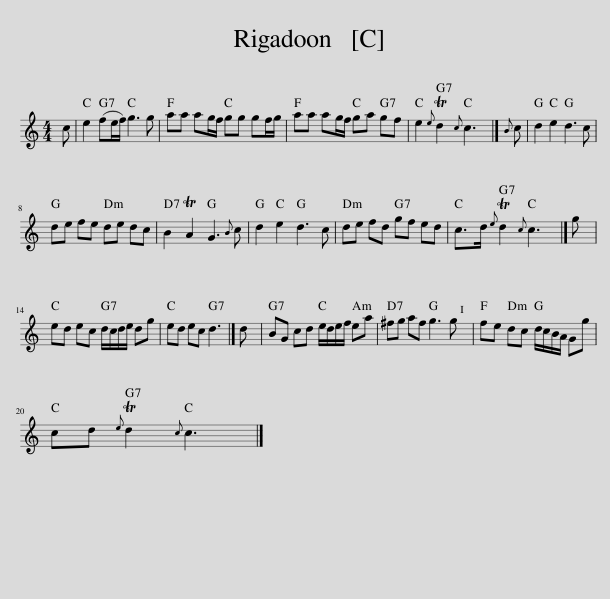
X:1
L:1/8
M:4/4
I:linebreak $
K:C
V:1 treble
V:1
 c | e2 (fe/f/) g3 g | aa ag/f/ gg gf/g/ | aa ag/f/ ga gf | e2{e} Td2{c} c3 |] %5
{B} c | d2 e2 d3 c |$ de fe de dc | B2 TA2 G3{B} c | d2 e2 d3 c | %10
 de fd gf ed | c>d{e} Td2{c} c3 |] g |$ ed ec d/c/d/e/ dg | ed ec d3 |] %15
 d | BG cd e/d/e/f/ ea | ^fg af g3 g | fe dc d/c/B/A/ Gg |$ cd{e} Td2{c} c3 |] %20
